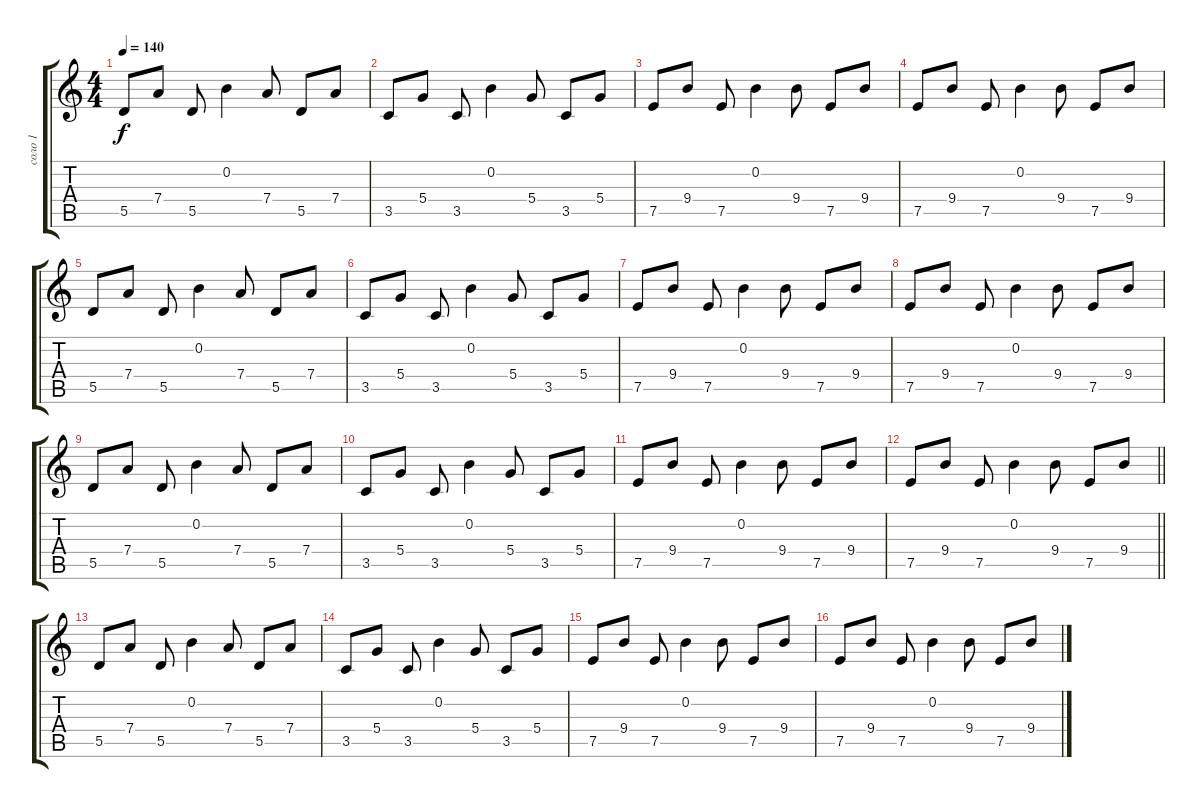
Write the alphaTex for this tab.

\track ("соло 1" "соло 1") {instrument overdrivenguitar}
\staff {score tabs}
\tuning (E4 B3 G3 D3 A2 E2) {hide}
\ts (4 4)
\tempo 140
\clef g2
\ks c
5.5.8{dy f volume 13 instrument acousticguitarsteel} 7.4.8 5.5.8 0.2.4 7.4.8 5.5.8 7.4.8 |
3.5.8 5.4.8 3.5.8 0.2.4 5.4.8 3.5.8 5.4.8 |
7.5.8 9.4.8 7.5.8 0.2.4 9.4.8 7.5.8 9.4.8 |
7.5.8 9.4.8 7.5.8 0.2.4 9.4.8 7.5.8 9.4.8 |
5.5.8{volume 13 instrument acousticguitarsteel} 7.4.8 5.5.8 0.2.4 7.4.8 5.5.8 7.4.8 |
3.5.8 5.4.8 3.5.8 0.2.4 5.4.8 3.5.8 5.4.8 |
7.5.8 9.4.8 7.5.8 0.2.4 9.4.8 7.5.8 9.4.8 |
7.5.8 9.4.8 7.5.8 0.2.4 9.4.8 7.5.8 9.4.8 |
5.5.8{volume 13 instrument acousticguitarsteel} 7.4.8 5.5.8 0.2.4 7.4.8 5.5.8 7.4.8 |
3.5.8 5.4.8 3.5.8 0.2.4 5.4.8 3.5.8 5.4.8 |
7.5.8 9.4.8 7.5.8 0.2.4 9.4.8 7.5.8 9.4.8 |
\barLineRight lightlight
7.5.8 9.4.8 7.5.8 0.2.4 9.4.8 7.5.8 9.4.8 |
\section ("" "")
5.5.8{volume 13 instrument acousticguitarsteel} 7.4.8 5.5.8 0.2.4 7.4.8 5.5.8 7.4.8 |
3.5.8 5.4.8 3.5.8 0.2.4 5.4.8 3.5.8 5.4.8 |
7.5.8 9.4.8 7.5.8 0.2.4 9.4.8 7.5.8 9.4.8 |
7.5.8 9.4.8 7.5.8 0.2.4 9.4.8 7.5.8 9.4.8
